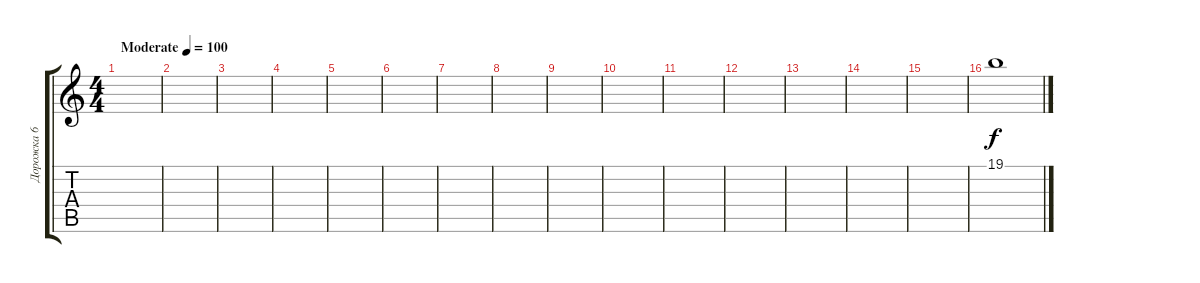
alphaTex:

\track ("Дорожка 6" "Дорожка 6") {instrument stringensemble1}
\staff {score tabs}
\tuning (E4 B3 G3 D3 A2 E2) {hide}
\ts (4 4)
\tempo (100 "Moderate")
\clef g2
\ks c
|
|
|
|
|
|
|
|
|
|
|
|
|
|
|
19.1.1
